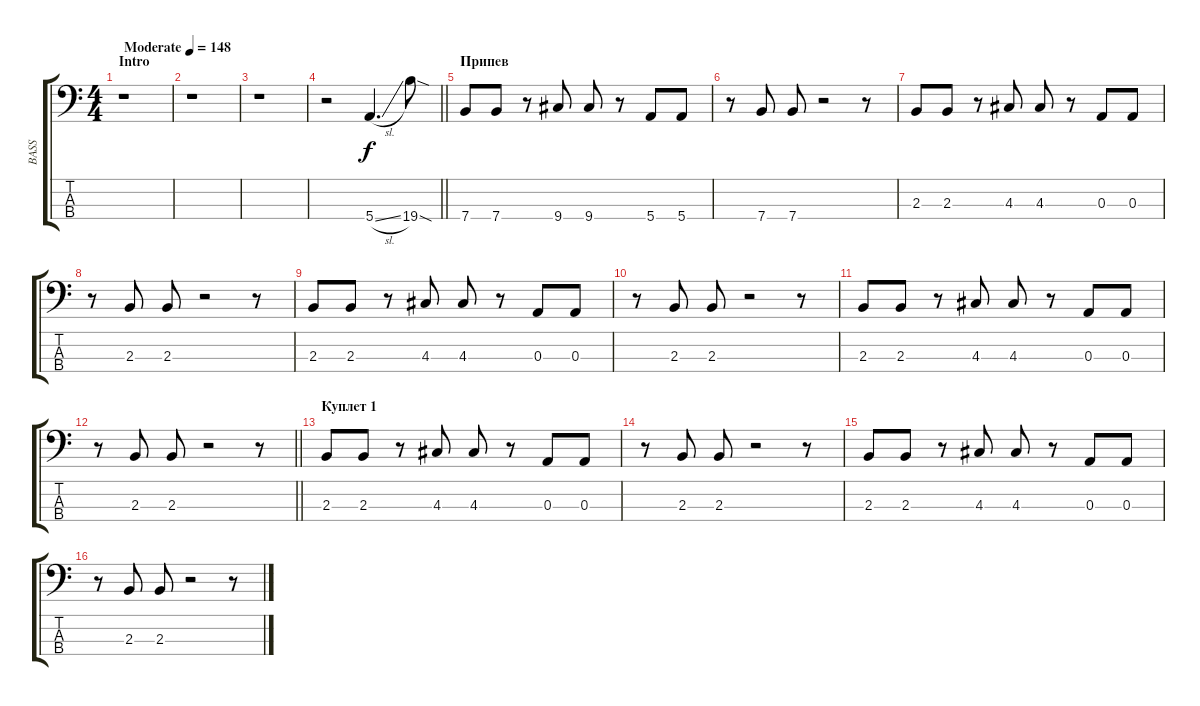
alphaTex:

\track ("BASS" "BASS") {instrument electricbassfinger}
\staff {score tabs}
\tuning (G2 D2 A1 E1) {hide}
\ts (4 4)
\section ("" "Intro")
\tempo (148 "Moderate")
\clef f4
\ks c
r.1{dy f instrument electricbassfinger} |
r.1 |
r.1 |
\barLineRight lightlight
r.2 5.4{sl}.4{d} 19.4{sod}.8 |
\section ("" "Припев")
7.4.8 7.4.8 r.8 9.4.8 9.4.8 r.8 5.4.8 5.4.8 |
r.8 7.4.8 7.4.8 r.2 r.8 |
2.3.8 2.3.8 r.8 4.3.8 4.3.8 r.8 0.3.8 0.3.8 |
r.8 2.3.8 2.3.8 r.2 r.8 |
2.3.8 2.3.8 r.8 4.3.8 4.3.8 r.8 0.3.8 0.3.8 |
r.8 2.3.8 2.3.8 r.2 r.8 |
2.3.8 2.3.8 r.8 4.3.8 4.3.8 r.8 0.3.8 0.3.8 |
\barLineRight lightlight
r.8 2.3.8 2.3.8 r.2 r.8 |
\section ("" "Куплет 1")
2.3.8 2.3.8 r.8 4.3.8 4.3.8 r.8 0.3.8 0.3.8 |
r.8 2.3.8 2.3.8 r.2 r.8 |
2.3.8 2.3.8 r.8 4.3.8 4.3.8 r.8 0.3.8 0.3.8 |
r.8 2.3.8 2.3.8 r.2 r.8
